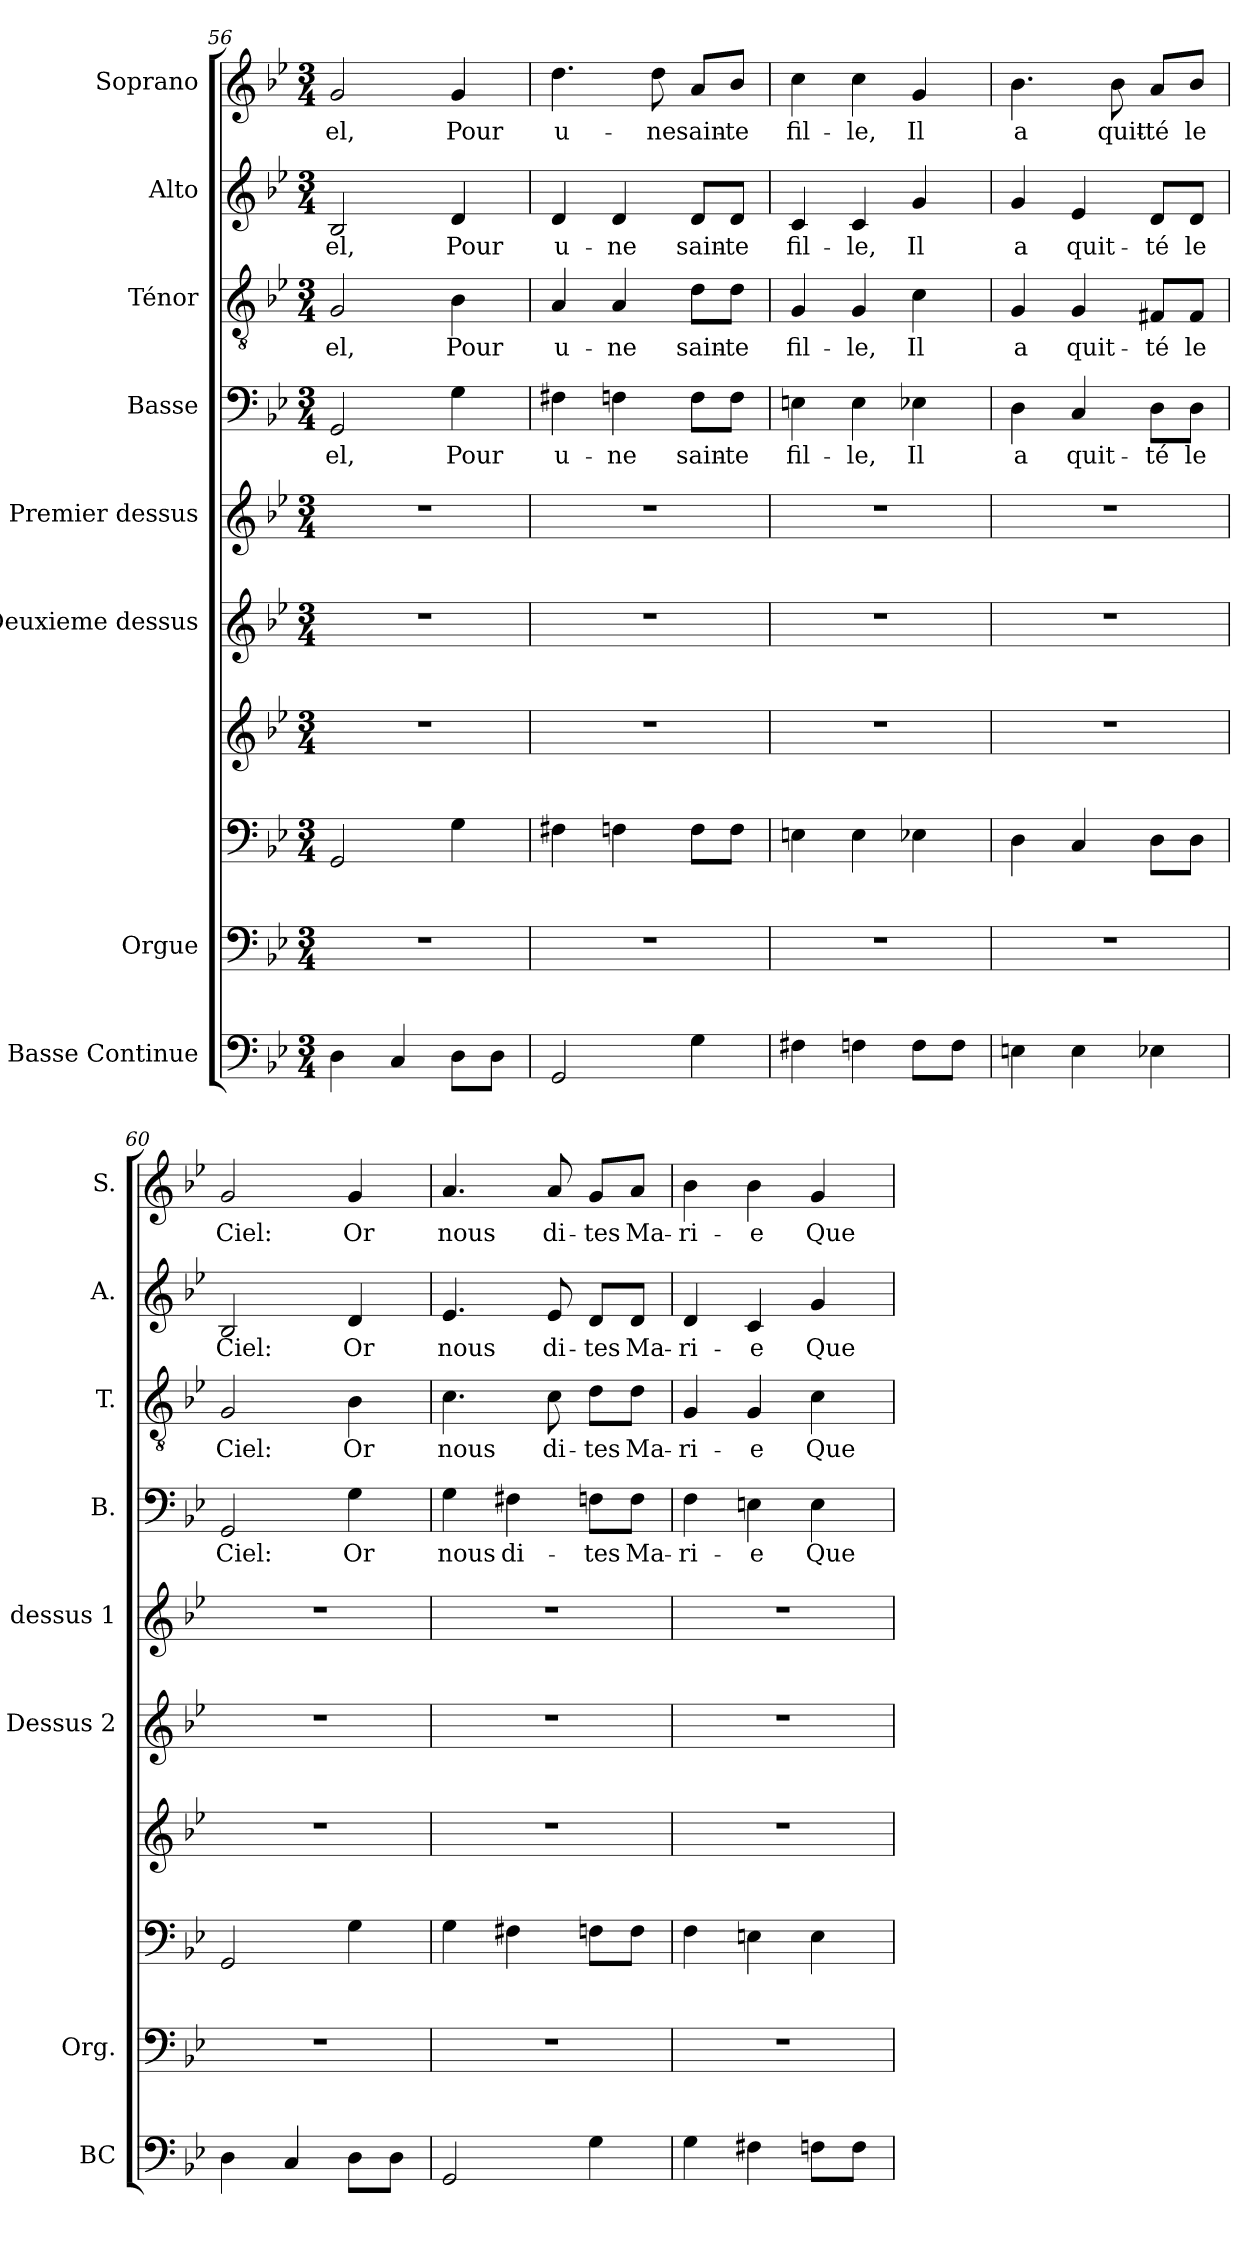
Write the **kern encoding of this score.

**kern	**kern	**kern	**kern	**kern	**kern	**kern	**text	**kern	**text	**kern	**text	**kern	**text
*part8	*part7	*part7	*part7	*part6	*part5	*part4	*part4	*part3	*part3	*part2	*part2	*part1	*part1
*staff10	*staff9	*staff8	*staff7	*staff6	*staff5	*staff4	*staff4	*staff3	*staff3	*staff2	*staff2	*staff1	*staff1
*I"Basse Continue	*I"Orgue	*	*	*I"Deuxieme dessus	*I"Premier dessus	*I"Basse	*	*I"Ténor	*	*I"Alto	*	*I"Soprano	*
*I'BC	*I'Org.	*	*	*I'Dessus 2	*I'dessus 1	*I'B.	*	*I'T.	*	*I'A.	*	*I'S.	*
*clefF4	*clefF4	*clefF4	*clefG2	*clefG2	*clefG2	*clefF4	*	*clefGv2	*	*clefG2	*	*clefG2	*
*k[b-e-]	*k[b-e-]	*k[b-e-]	*k[b-e-]	*k[b-e-]	*k[b-e-]	*k[b-e-]	*	*k[b-e-]	*	*k[b-e-]	*	*k[b-e-]	*
*M3/4	*M3/4	*M3/4	*M3/4	*M3/4	*M3/4	*M3/4	*	*M3/4	*	*M3/4	*	*M3/4	*
=56	=56	=56	=56	=56	=56	=56	=56	=56	=56	=56	=56	=56	=56
!	!	!	!	!	!	!	!LO:LY:b	!	!LO:LY:b	!	!LO:LY:b	!	!LO:LY:b
4D	2.r	2GG/	2.r	2.r	2.r	2GG/	-el,	2G/	-el,	2B-/	-el,	2g/	-el,
4C	.	.	.	.	.	.	.	.	.	.	.	.	.
!	!	!	!	!	!	!	!LO:LY:b	!	!LO:LY:b	!	!LO:LY:b	!	!LO:LY:b
8D\L	.	4G\	.	.	.	4G\	Pour	4B-\	Pour	4d/	Pour	4g/	Pour
8D\J	.	.	.	.	.	.	.	.	.	.	.	.	.
!!LO:PB:g=z
=57	=57	=57	=57	=57	=57	=57	=57	=57	=57	=57	=57	=57	=57
!	!	!	!	!	!	!	!LO:LY:b	!	!LO:LY:b	!	!LO:LY:b	!	!LO:LY:b
2GG	2.r	4F#X\	2.r	2.r	2.r	4F#X\	u-	4A/	u-	4d/	u-	4.dd\	u-
!	!	!	!	!	!	!	!LO:LY:b	!	!LO:LY:b	!	!LO:LY:b	!	!
.	.	4Fn\	.	.	.	4Fn\	-ne	4A/	-ne	4d/	-ne	.	.
!	!	!	!	!	!	!	!	!	!	!	!	!	!LO:LY:b
.	.	.	.	.	.	.	.	.	.	.	.	8dd\	-ne
!	!	!	!	!	!	!	!LO:LY:b	!	!LO:LY:b	!	!LO:LY:b	!	!LO:LY:b
4G	.	8F\L	.	.	.	8F\L	sain-	8d\L	sain-	8d/L	sain-	8a/L	sain-
!	!	!	!	!	!	!	!LO:LY:b	!	!LO:LY:b	!	!LO:LY:b	!	!LO:LY:b
.	.	8F\J	.	.	.	8F\J	-te	8d\J	-te	8d/J	-te	8b-/J	-te
=58	=58	=58	=58	=58	=58	=58	=58	=58	=58	=58	=58	=58	=58
!	!	!	!	!	!	!	!LO:LY:b	!	!LO:LY:b	!	!LO:LY:b	!	!LO:LY:b
4F#X	2.r	4En\	2.r	2.r	2.r	4En\	fil-	4G/	fil-	4c/	fil-	4cc\	fil-
!	!	!	!	!	!	!	!LO:LY:b	!	!LO:LY:b	!	!LO:LY:b	!	!LO:LY:b
4Fn	.	4E\	.	.	.	4E\	-le,	4G/	-le,	4c/	-le,	4cc\	-le,
!	!	!	!	!	!	!	!LO:LY:b	!	!LO:LY:b	!	!LO:LY:b	!	!LO:LY:b
8F\L	.	4E-X\	.	.	.	4E-X\	Il	4c\	Il	4g/	Il	4g/	Il
8F\J	.	.	.	.	.	.	.	.	.	.	.	.	.
=59	=59	=59	=59	=59	=59	=59	=59	=59	=59	=59	=59	=59	=59
!	!	!	!	!	!	!	!LO:LY:b	!	!LO:LY:b	!	!LO:LY:b	!	!LO:LY:b
4En	2.r	4D\	2.r	2.r	2.r	4D\	a	4G/	a	4g/	a	4.b-\	a
!	!	!	!	!	!	!	!LO:LY:b	!	!LO:LY:b	!	!LO:LY:b	!	!
4E	.	4C/	.	.	.	4C/	quit-	4G/	quit-	4e-/	quit-	.	.
!	!	!	!	!	!	!	!	!	!	!	!	!	!LO:LY:b
.	.	.	.	.	.	.	.	.	.	.	.	8b-\	quit-
!	!	!	!	!	!	!	!LO:LY:b	!	!LO:LY:b	!	!LO:LY:b	!	!LO:LY:b
4E-X	.	8D\L	.	.	.	8D\L	-té	8F#X/L	-té	8d/L	-té	8a/L	-té
!	!	!	!	!	!	!	!LO:LY:b	!	!LO:LY:b	!	!LO:LY:b	!	!LO:LY:b
.	.	8D\J	.	.	.	8D\J	le	8F#/J	le	8d/J	le	8b-/J	le
=60	=60	=60	=60	=60	=60	=60	=60	=60	=60	=60	=60	=60	=60
!	!	!	!	!	!	!	!LO:LY:b	!	!LO:LY:b	!	!LO:LY:b	!	!LO:LY:b
4D	2.r	2GG/	2.r	2.r	2.r	2GG/	Ciel:	2G/	Ciel:	2B-/	Ciel:	2g/	Ciel:
4C	.	.	.	.	.	.	.	.	.	.	.	.	.
!	!	!	!	!	!	!	!LO:LY:b	!	!LO:LY:b	!	!LO:LY:b	!	!LO:LY:b
8D\L	.	4G\	.	.	.	4G\	Or	4B-\	Or	4d/	Or	4g/	Or
8D\J	.	.	.	.	.	.	.	.	.	.	.	.	.
=61	=61	=61	=61	=61	=61	=61	=61	=61	=61	=61	=61	=61	=61
!	!	!	!	!	!	!	!LO:LY:b	!	!LO:LY:b	!	!LO:LY:b	!	!LO:LY:b
2GG	2.r	4G\	2.r	2.r	2.r	4G\	nous	4.c\	nous	4.e-/	nous	4.a/	nous
!	!	!	!	!	!	!	!LO:LY:b	!	!	!	!	!	!
.	.	4F#X\	.	.	.	4F#X\	di-	.	.	.	.	.	.
!	!	!	!	!	!	!	!	!	!LO:LY:b	!	!LO:LY:b	!	!LO:LY:b
.	.	.	.	.	.	.	.	8c\	di-	8e-/	di-	8a/	di-
!	!	!	!	!	!	!	!LO:LY:b	!	!LO:LY:b	!	!LO:LY:b	!	!LO:LY:b
4G	.	8Fn\L	.	.	.	8Fn\L	-tes	8d\L	-tes	8d/L	-tes	8g/L	-tes
!	!	!	!	!	!	!	!LO:LY:b	!	!LO:LY:b	!	!LO:LY:b	!	!LO:LY:b
.	.	8F\J	.	.	.	8F\J	Ma-	8d\J	Ma-	8d/J	Ma-	8a/J	Ma-
=62	=62	=62	=62	=62	=62	=62	=62	=62	=62	=62	=62	=62	=62
!	!	!	!	!	!	!	!LO:LY:b	!	!LO:LY:b	!	!LO:LY:b	!	!LO:LY:b
4G	2.r	4F\	2.r	2.r	2.r	4F\	-ri-	4G/	-ri-	4d/	-ri-	4b-\	-ri-
!	!	!	!	!	!	!	!LO:LY:b	!	!LO:LY:b	!	!LO:LY:b	!	!LO:LY:b
4F#X	.	4En\	.	.	.	4En\	-e	4G/	-e	4c/	-e	4b-\	-e
!	!	!	!	!	!	!	!LO:LY:b	!	!LO:LY:b	!	!LO:LY:b	!	!LO:LY:b
8Fn\L	.	4E\	.	.	.	4E\	Que	4c\	Que	4g/	Que	4g/	Que
8F\J	.	.	.	.	.	.	.	.	.	.	.	.	.
=	=	=	=	=	=	=	=	=	=	=	=	=	=
*-	*-	*-	*-	*-	*-	*-	*-	*-	*-	*-	*-	*-	*-
